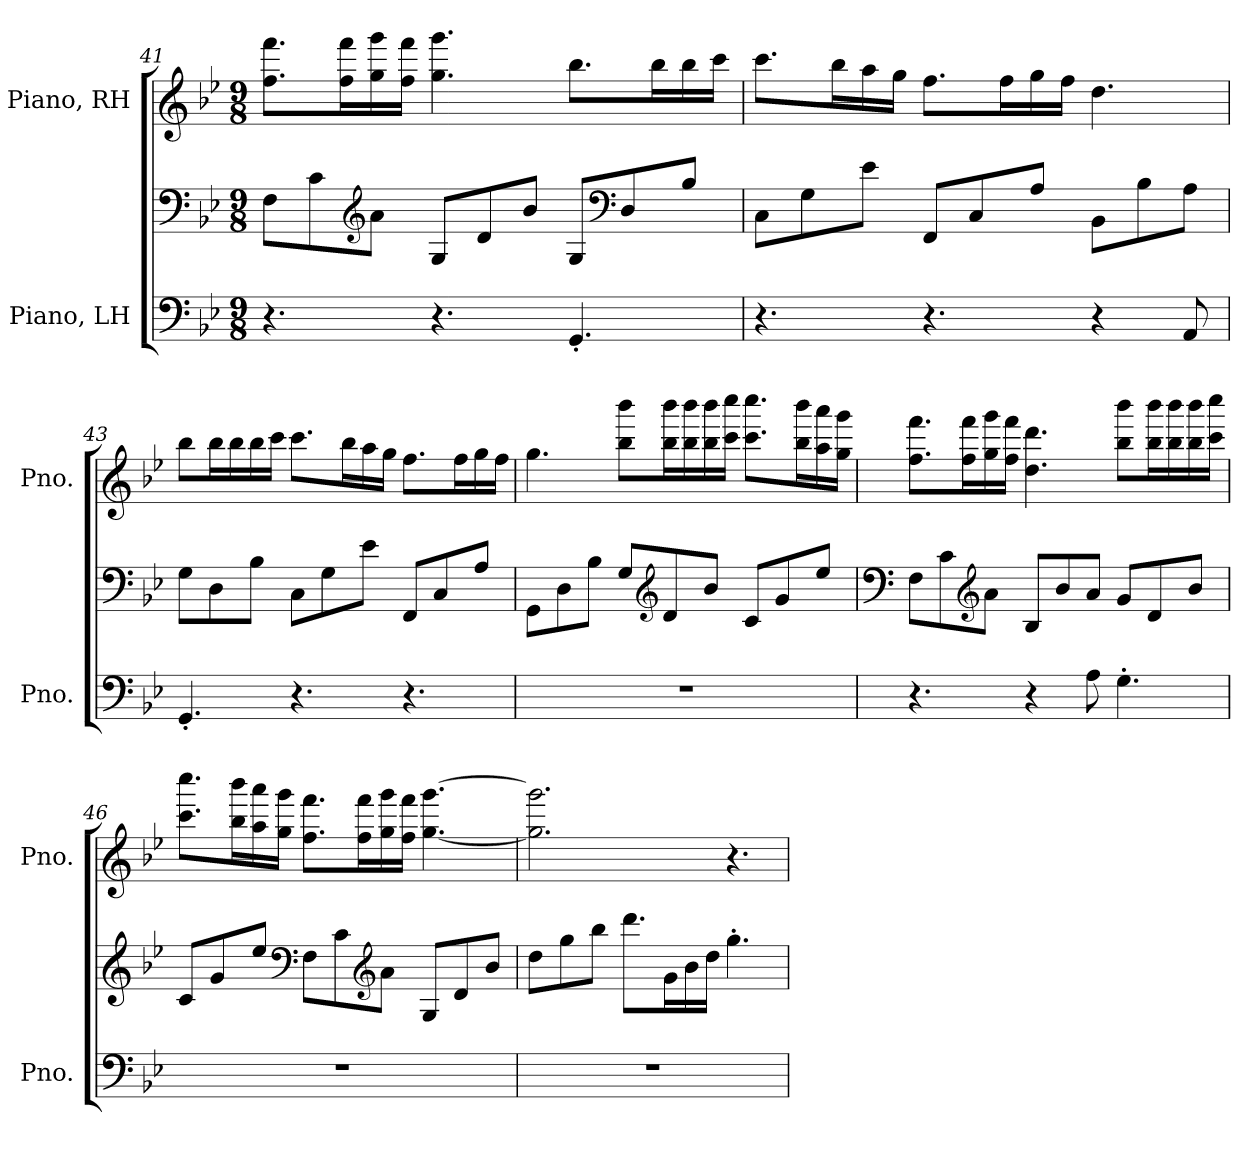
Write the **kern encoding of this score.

**kern	**kern	**kern
*part2	*part2	*part1
*staff3	*staff2	*staff1
*I"Piano, LH	*	*I"Piano, RH
*I'Pno.	*	*I'Pno.
!!LO:LB:g=z
*clefF4	*clefF4	*clefG2
*k[b-e-]	*k[b-e-]	*k[b-e-]
*M9/8	*M9/8	*M9/8
=41	=41	=41
4.r	8F\L	8.ff\ 8.fff\L
.	8c\	.
.	.	16ff\ 16fff\L
*	*clefG2	*
.	8a\J	16gg\ 16ggg\
.	.	16ff\ 16fff\JJ
4.r	8G/L	4.gg\ 4.ggg\
.	8d/	.
.	8b-/J	.
4.GG'/	8G/L	8.bb-\L
*	*clefF4	*
.	8D/	.
.	.	16bb-\L
.	8B-/J	16bb-\
.	.	16ccc\JJ
=42	=42	=42
4.r	8C\L	8.ccc\L
.	8G\	.
.	.	16bb-\L
.	8e-\J	16aa\
.	.	16gg\JJ
4.r	8FF/L	8.ff\L
.	8C/	.
.	.	16ff\L
.	8A/J	16gg\
.	.	16ff\JJ
4r	8BB-\L	4.dd\
.	8B-\	.
8AA/	8A\J	.
!!LO:PB:g=z
=43	=43	=43
4.GG'/	8G\L	8bb-\L
.	8D\	16bb-\L
.	.	16bb-\
.	8B-\J	16bb-\
.	.	16ccc\JJ
4.r	8C\L	8.ccc\L
.	8G\	.
.	.	16bb-\L
.	8e-\J	16aa\
.	.	16gg\JJ
4.r	8FF/L	8.ff\L
.	8C/	.
.	.	16ff\L
.	8A/J	16gg\
.	.	16ff\JJ
=44	=44	=44
8%9r	8GG\L	4.gg\
.	8D\	.
.	8B-\J	.
.	8G/L	8bb-\ 8bbb-\L
*	*clefG2	*
.	8d/	16bb-\ 16bbb-\L
.	.	16bb-\ 16bbb-\
.	8b-/J	16bb-\ 16bbb-\
.	.	16ccc\ 16cccc\JJ
.	8c/L	8.ccc\ 8.cccc\L
.	8g/	.
.	.	16bb-\ 16bbb-\L
.	8ee-/J	16aa\ 16aaa\
.	.	16gg\ 16ggg\JJ
!!LO:LB:g=z
=45	=45	=45
*	*clefF4	*
4.r	8F\L	8.ff\ 8.fff\L
.	8c\	.
.	.	16ff\ 16fff\L
*	*clefG2	*
.	8a\J	16gg\ 16ggg\
.	.	16ff\ 16fff\JJ
4r	8B-/L	4.dd\ 4.ddd\
.	8b-/	.
8A\	8a/J	.
4.G'\	8g/L	8bb-\ 8bbb-\L
.	8d/	16bb-\ 16bbb-\L
.	.	16bb-\ 16bbb-\
.	8b-/J	16bb-\ 16bbb-\
.	.	16ccc\ 16cccc\JJ
=46	=46	=46
8%9r	8c/L	8.ccc\ 8.cccc\L
.	8g/	.
.	.	16bb-\ 16bbb-\L
.	8ee-/J	16aa\ 16aaa\
.	.	16gg\ 16ggg\JJ
*	*clefF4	*
.	8F\L	8.ff\ 8.fff\L
.	8c\	.
.	.	16ff\ 16fff\L
*	*clefG2	*
.	8a\J	16gg\ 16ggg\
.	.	16ff\ 16fff\JJ
.	8G/L	[4.gg\ [4.ggg\
.	8d/	.
.	8b-/J	.
=47	=47	=47
8%9r	8dd\L	2.gg\] 2.ggg\]
.	8gg\	.
.	8bb-\J	.
.	8.ddd\L	.
.	16g\L	.
.	16b-\	.
.	16dd\JJ	.
.	4.gg'\	4.r
=	=	=
*-	*-	*-
